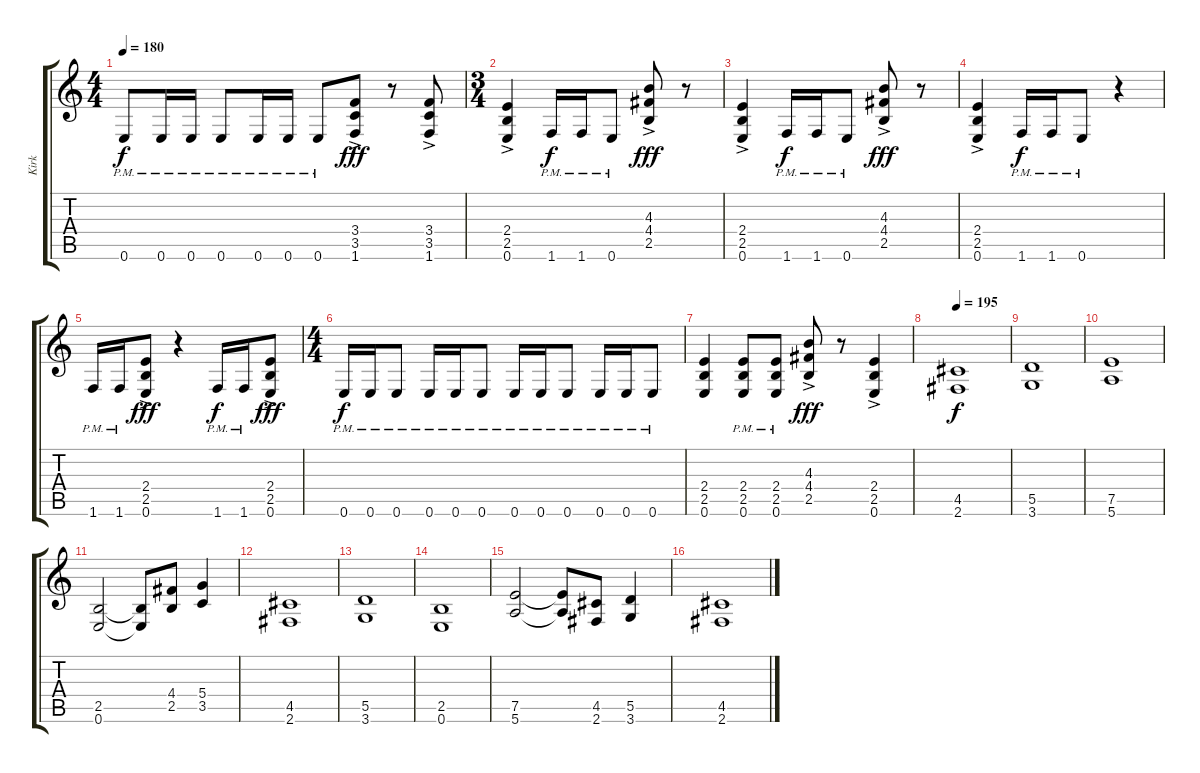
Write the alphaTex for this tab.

\track ("Kirk" "Kirk") {instrument distortionguitar}
\staff {score tabs}
\tuning (E4 B3 G3 D3 A2 E2) {hide}
\ts (4 4)
\tempo 180
\clef g2
\ks c
0.6{pm}.8{dy f} 0.6{pm}.16 0.6{pm}.16 0.6{pm}.8 0.6{pm}.16 0.6{pm}.16 0.6{pm}.8 (3.4{ac} 3.5{ac} 1.6{ac}).8{dy fff} r.8 (3.4{ac} 3.5{ac} 1.6{ac}).8 |
\ts (3 4)
(2.4{ac} 2.5{ac} 0.6{ac}).4 1.6{pm}.16{dy f} 1.6{pm}.16 0.6{pm}.8 (4.3{ac} 4.4{ac} 2.5{ac}).8{dy fff} r.8 |
(2.4{ac} 2.5{ac} 0.6{ac}).4 1.6{pm}.16{dy f} 1.6{pm}.16 0.6{pm}.8 (4.3{ac} 4.4{ac} 2.5{ac}).8{dy fff} r.8 |
(2.4{ac} 2.5{ac} 0.6{ac}).4 1.6{pm}.16{dy f} 1.6{pm}.16 0.6{pm}.8 r.4 |
1.6{pm}.16 1.6{pm}.16 (2.4{ac} 2.5{ac} 0.6{ac}).8{dy fff} r.4 1.6{pm}.16{dy f} 1.6{pm}.16 (2.4{ac} 2.5{ac} 0.6{ac}).8{dy fff} |
\ts (4 4)
0.6{pm}.16{dy f} 0.6{pm}.16 0.6{pm}.8 0.6{pm}.16 0.6{pm}.16 0.6{pm}.8 0.6{pm}.16 0.6{pm}.16 0.6{pm}.8 0.6{pm}.16 0.6{pm}.16 0.6{pm}.8 |
(2.4 2.5 0.6).4 (2.4{pm} 2.5{pm} 0.6{pm}).8 (2.4{pm} 2.5{pm} 0.6{pm}).8 (4.3{ac} 4.4{ac} 2.5{ac}).8{dy fff} r.8 (2.4{ac} 2.5{ac} 0.6{ac}).4 |
\tempo 195
(4.5 2.6).1{dy f} |
(5.5 3.6).1 |
(7.5 5.6).1 |
(2.5 0.6).2 (2.5{t} 0.6{t}).8 (4.4 2.5).8 (5.4 3.5).4 |
(4.5 2.6).1 |
(5.5 3.6).1 |
(2.5 0.6).1 |
(7.5 5.6).2 (7.5{t} 5.6{t}).8 (4.5 2.6).8 (5.5 3.6).4 |
(4.5 2.6).1
